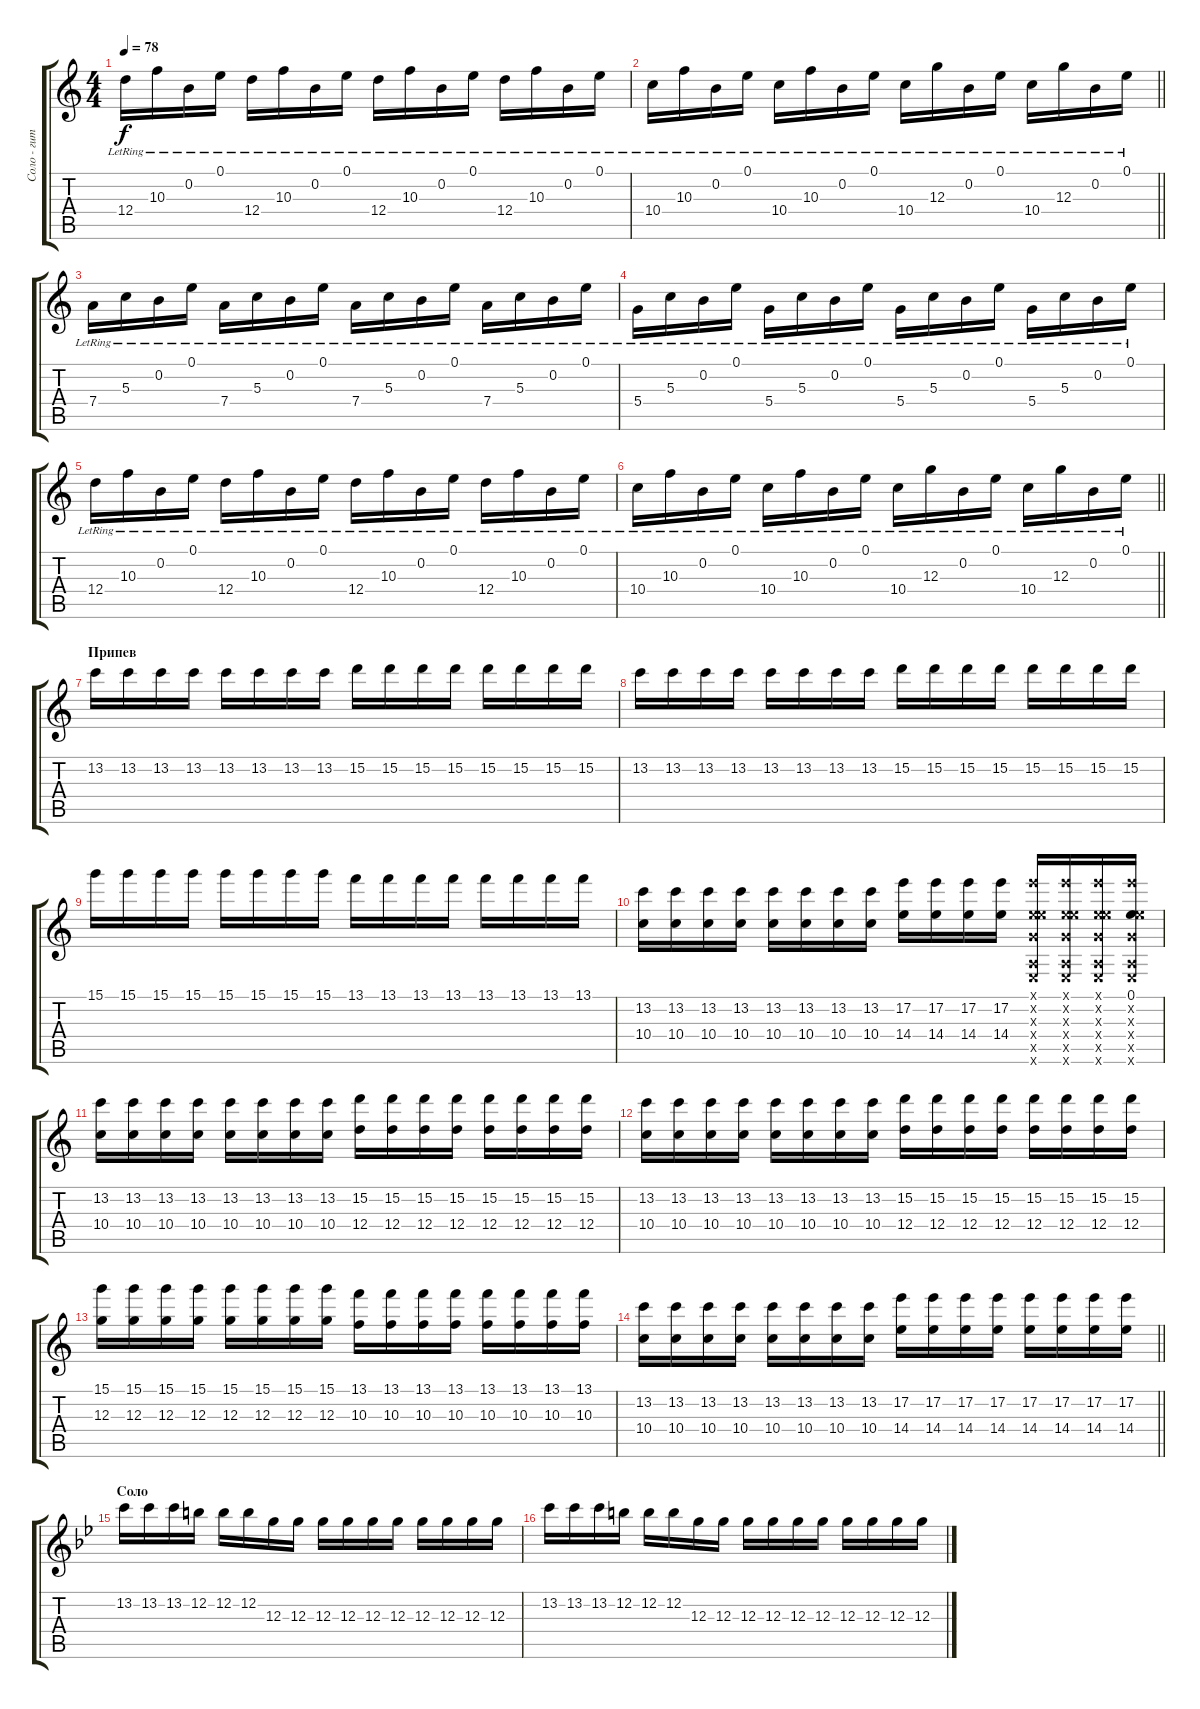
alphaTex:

\track ("Соло - гитара" "Соло - гит") {instrument acousticguitarsteel}
\staff {score tabs}
\tuning (E4 B3 G3 D3 A2 E2) {hide}
\ts (4 4)
\tempo 78
\clef g2
\ks c
12.4{lr}.16{dy f} 10.3{lr}.16 0.2{lr}.16 0.1{lr}.16 12.4{lr}.16 10.3{lr}.16 0.2{lr}.16 0.1{lr}.16 12.4{lr}.16 10.3{lr}.16 0.2{lr}.16 0.1{lr}.16 12.4{lr}.16 10.3{lr}.16 0.2{lr}.16 0.1{lr}.16 |
\barLineRight lightlight
10.4{lr}.16 10.3{lr}.16 0.2{lr}.16 0.1{lr}.16 10.4{lr}.16 10.3{lr}.16 0.2{lr}.16 0.1{lr}.16 10.4{lr}.16 12.3{lr}.16 0.2{lr}.16 0.1{lr}.16 10.4{lr}.16 12.3{lr}.16 0.2{lr}.16 0.1{lr}.16 |
7.4{lr}.16 5.3{lr}.16 0.2{lr}.16 0.1{lr}.16 7.4{lr}.16 5.3{lr}.16 0.2{lr}.16 0.1{lr}.16 7.4{lr}.16 5.3{lr}.16 0.2{lr}.16 0.1{lr}.16 7.4{lr}.16 5.3{lr}.16 0.2{lr}.16 0.1{lr}.16 |
5.4{lr}.16 5.3{lr}.16 0.2{lr}.16 0.1{lr}.16 5.4{lr}.16 5.3{lr}.16 0.2{lr}.16 0.1{lr}.16 5.4{lr}.16 5.3{lr}.16 0.2{lr}.16 0.1{lr}.16 5.4{lr}.16 5.3{lr}.16 0.2{lr}.16 0.1{lr}.16 |
12.4{lr}.16 10.3{lr}.16 0.2{lr}.16 0.1{lr}.16 12.4{lr}.16 10.3{lr}.16 0.2{lr}.16 0.1{lr}.16 12.4{lr}.16 10.3{lr}.16 0.2{lr}.16 0.1{lr}.16 12.4{lr}.16 10.3{lr}.16 0.2{lr}.16 0.1{lr}.16 |
\barLineRight lightlight
10.4{lr}.16 10.3{lr}.16 0.2{lr}.16 0.1{lr}.16 10.4{lr}.16 10.3{lr}.16 0.2{lr}.16 0.1{lr}.16 10.4{lr}.16 12.3{lr}.16 0.2{lr}.16 0.1{lr}.16 10.4{lr}.16 12.3{lr}.16 0.2{lr}.16 0.1{lr}.16 |
\section ("" "Припев")
13.2.16 13.2.16 13.2.16 13.2.16 13.2.16 13.2.16 13.2.16 13.2.16 15.2.16 15.2.16 15.2.16 15.2.16 15.2.16 15.2.16 15.2.16 15.2.16 |
13.2.16 13.2.16 13.2.16 13.2.16 13.2.16 13.2.16 13.2.16 13.2.16 15.2.16 15.2.16 15.2.16 15.2.16 15.2.16 15.2.16 15.2.16 15.2.16 |
15.1.16 15.1.16 15.1.16 15.1.16 15.1.16 15.1.16 15.1.16 15.1.16 13.1.16 13.1.16 13.1.16 13.1.16 13.1.16 13.1.16 13.1.16 13.1.16 |
(13.2 10.4).16 (13.2 10.4).16 (13.2 10.4).16 (13.2 10.4).16 (13.2 10.4).16 (13.2 10.4).16 (13.2 10.4).16 (13.2 10.4).16 (17.2 14.4).16 (17.2 14.4).16 (17.2 14.4).16 (17.2 14.4).16 (0.1{x} 17.2{x} 0.3{x} 14.4{x} 0.5{x} 0.6{x}).16 (0.1{x} 17.2{x} 0.3{x} 14.4{x} 0.5{x} 0.6{x}).16 (0.1{x} 17.2{x} 0.3{x} 14.4{x} 0.5{x} 0.6{x}).16 (0.1 17.2{x} 0.3{x} 14.4{x} 0.5{x} 0.6{x}).16 |
(13.2 10.4).16 (13.2 10.4).16 (13.2 10.4).16 (13.2 10.4).16 (13.2 10.4).16 (13.2 10.4).16 (13.2 10.4).16 (13.2 10.4).16 (15.2 12.4).16 (15.2 12.4).16 (15.2 12.4).16 (15.2 12.4).16 (15.2 12.4).16 (15.2 12.4).16 (15.2 12.4).16 (15.2 12.4).16 |
(13.2 10.4).16 (13.2 10.4).16 (13.2 10.4).16 (13.2 10.4).16 (13.2 10.4).16 (13.2 10.4).16 (13.2 10.4).16 (13.2 10.4).16 (15.2 12.4).16 (15.2 12.4).16 (15.2 12.4).16 (15.2 12.4).16 (15.2 12.4).16 (15.2 12.4).16 (15.2 12.4).16 (15.2 12.4).16 |
(15.1 12.3).16 (15.1 12.3).16 (15.1 12.3).16 (15.1 12.3).16 (15.1 12.3).16 (15.1 12.3).16 (15.1 12.3).16 (15.1 12.3).16 (13.1 10.3).16 (13.1 10.3).16 (13.1 10.3).16 (13.1 10.3).16 (13.1 10.3).16 (13.1 10.3).16 (13.1 10.3).16 (13.1 10.3).16 |
\barLineRight lightlight
(13.2 10.4).16 (13.2 10.4).16 (13.2 10.4).16 (13.2 10.4).16 (13.2 10.4).16 (13.2 10.4).16 (13.2 10.4).16 (13.2 10.4).16 (17.2 14.4).16 (17.2 14.4).16 (17.2 14.4).16 (17.2 14.4).16 (17.2 14.4).16 (17.2 14.4).16 (17.2 14.4).16 (17.2 14.4).16 |
\section ("" "Соло")
\ks gminor
13.2.16 13.2.16 13.2.16 12.2.16 12.2.16 12.2.16 12.3.16 12.3.16 12.3.16 12.3.16 12.3.16 12.3.16 12.3.16 12.3.16 12.3.16 12.3.16 |
13.2.16 13.2.16 13.2.16 12.2.16 12.2.16 12.2.16 12.3.16 12.3.16 12.3.16 12.3.16 12.3.16 12.3.16 12.3.16 12.3.16 12.3.16 12.3.16
